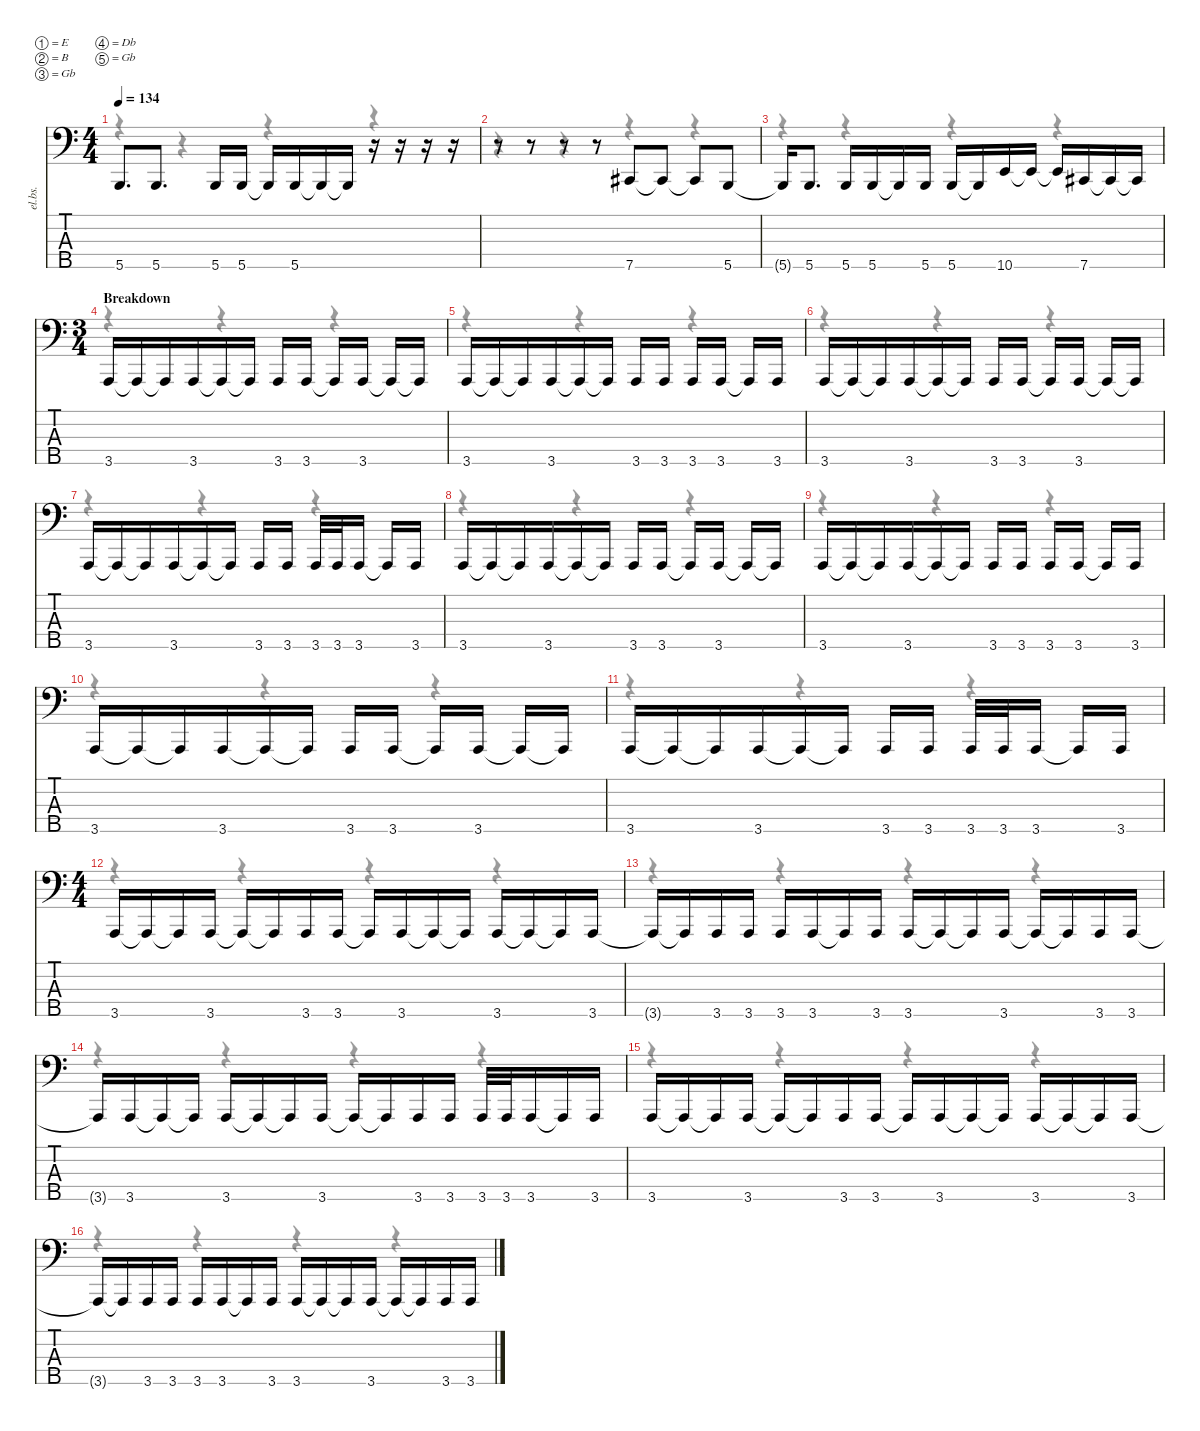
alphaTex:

\defaultSystemsLayout 4
\hideDynamics
\bracketExtendMode nobrackets
\track ("Conor Hesse" "el.bs.") {instrument slapbass1}
\staff {score tabs}
\tuning (E2 B1 Gb1 Db1 Gb0)
\voice
\ts (4 4)
\beaming (8 2 2 2 2)
\tempo 134
\clef f4
\ks c
5.5.8{d dy f} 5.5.8{d} 5.5.16 5.5.16 5.5{t}.16 5.5.16 5.5{t}.16 5.5{t}.16 r.16 r.16 r.16 r.16 |
r.8 r.8 r.8 r.8 7.5{acc #}.8 7.5{t acc #}.8 7.5{t acc #}.8 5.5.8 |
5.5{t}.16 5.5.8{d} 5.5.16 5.5.16 5.5{t}.16 5.5.16 5.5.16 5.5{t}.16 10.5.16 10.5{t}.16 10.5{t}.16 7.5{acc #}.16 7.5{t acc #}.16 7.5{t acc #}.16 |
\ts (3 4)
\beaming (8 3 1 1 1)
\section ("" "Breakdown ")
3.5.16 3.5{t}.16 3.5{t}.16 3.5.16 3.5{t}.16 3.5{t}.16 3.5.16 3.5.16 3.5{t}.16 3.5.16 3.5{t}.16 3.5{t}.16 |
3.5.16 3.5{t}.16 3.5{t}.16 3.5.16 3.5{t}.16 3.5{t}.16 3.5.16 3.5.16 3.5.16 3.5.16 3.5{t}.16 3.5.16 |
3.5.16 3.5{t}.16 3.5{t}.16 3.5.16 3.5{t}.16 3.5{t}.16 3.5.16 3.5.16 3.5{t}.16 3.5.16 3.5{t}.16 3.5{t}.16 |
3.5.16 3.5{t}.16 3.5{t}.16 3.5.16 3.5{t}.16 3.5{t}.16 3.5.16 3.5.16 3.5.32 3.5.32 3.5.16 3.5{t}.16 3.5.16 |
3.5.16 3.5{t}.16 3.5{t}.16 3.5.16 3.5{t}.16 3.5{t}.16 3.5.16 3.5.16 3.5{t}.16 3.5.16 3.5{t}.16 3.5{t}.16 |
3.5.16 3.5{t}.16 3.5{t}.16 3.5.16 3.5{t}.16 3.5{t}.16 3.5.16 3.5.16 3.5.16 3.5.16 3.5{t}.16 3.5.16 |
3.5.16 3.5{t}.16 3.5{t}.16 3.5.16 3.5{t}.16 3.5{t}.16 3.5.16 3.5.16 3.5{t}.16 3.5.16 3.5{t}.16 3.5{t}.16 |
3.5.16 3.5{t}.16 3.5{t}.16 3.5.16 3.5{t}.16 3.5{t}.16 3.5.16 3.5.16 3.5.32 3.5.32 3.5.16 3.5{t}.16 3.5.16 |
\ts (4 4)
\beaming (8 2 2 2 2)
3.5.16 3.5{t}.16 3.5{t}.16 3.5.16 3.5{t}.16 3.5{t}.16 3.5.16 3.5.16 3.5{t}.16 3.5.16 3.5{t}.16 3.5{t}.16 3.5.16 3.5{t}.16 3.5{t}.16 3.5.16 |
3.5{t}.16 3.5{t}.16 3.5.16 3.5.16 3.5.16 3.5.16 3.5{t}.16 3.5.16 3.5.16 3.5{t}.16 3.5{t}.16 3.5.16 3.5{t}.16 3.5{t}.16 3.5.16 3.5.16 |
3.5{t}.16 3.5.16 3.5{t}.16 3.5{t}.16 3.5.16 3.5{t}.16 3.5{t}.16 3.5.16 3.5{t}.16 3.5{t}.16 3.5.16 3.5.16 3.5.32 3.5.32 3.5.16 3.5{t}.16 3.5.16 |
3.5.16 3.5{t}.16 3.5{t}.16 3.5.16 3.5{t}.16 3.5{t}.16 3.5.16 3.5.16 3.5{t}.16 3.5.16 3.5{t}.16 3.5{t}.16 3.5.16 3.5{t}.16 3.5{t}.16 3.5.16 |
3.5{t}.16 3.5{t}.16 3.5.16 3.5.16 3.5.16 3.5.16 3.5{t}.16 3.5.16 3.5.16 3.5{t}.16 3.5{t}.16 3.5.16 3.5{t}.16 3.5{t}.16 3.5.16 3.5.16
\voice
\clef f4
\ottava regular
\simile none
\ks c
r.4{dy mf} r.4 r.4 r.4 |
r.4 r.4 r.4 r.4 |
r.4 r.4 r.4 r.4 |
r.4 r.4 r.4 |
r.4 r.4 r.4 |
r.4 r.4 r.4 |
r.4 r.4 r.4 |
r.4 r.4 r.4 |
r.4 r.4 r.4 |
r.4 r.4 r.4 |
r.4 r.4 r.4 |
r.4 r.4 r.4 r.4 |
r.4 r.4 r.4 r.4 |
r.4 r.4 r.4 r.4 |
r.4 r.4 r.4 r.4 |
r.4 r.4 r.4 r.4
